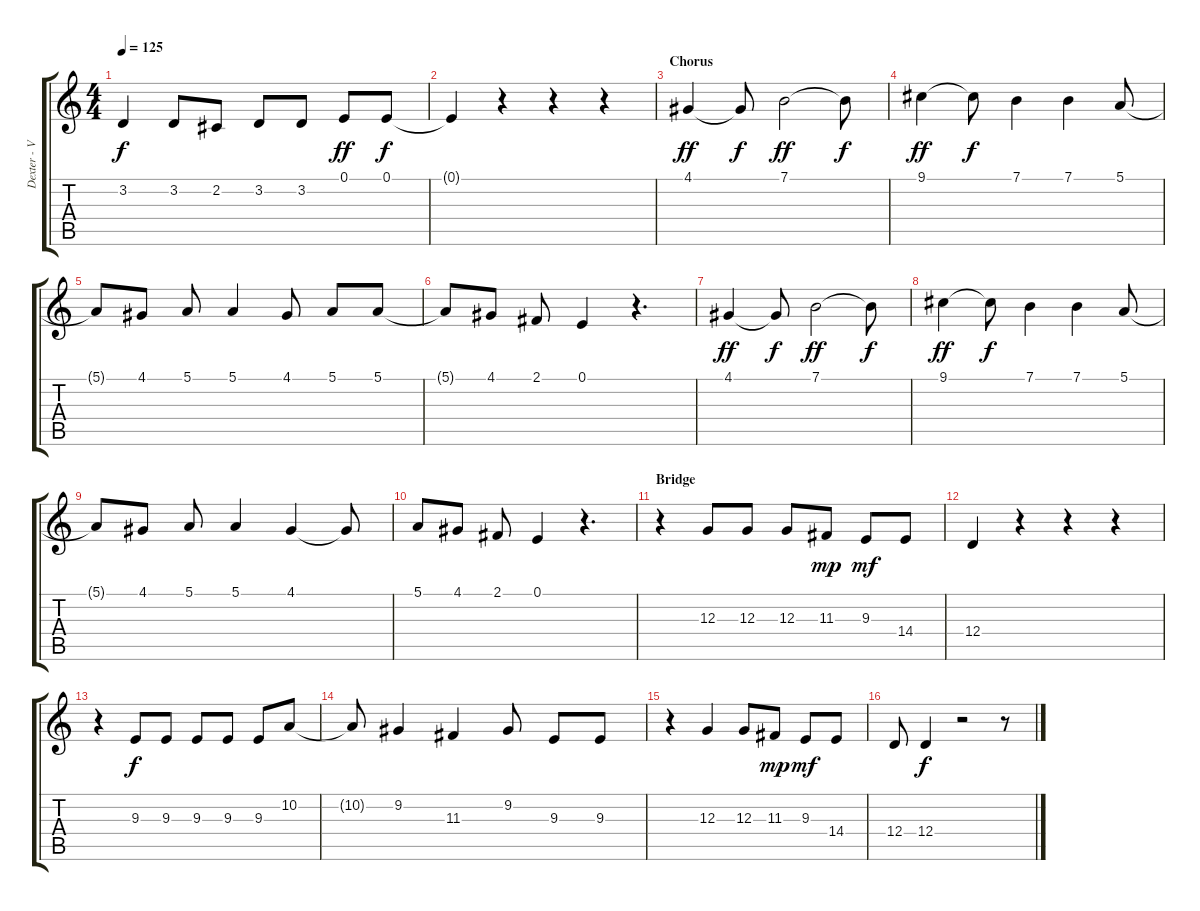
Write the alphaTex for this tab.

\track ("Dexter - Vox" "Dexter - V") {instrument lead6voice}
\staff {score tabs}
\tuning (E4 B3 G3 D3 A2 E2) {hide}
\ts (4 4)
\tempo 125
\clef g2
\ks c
3.2.4{dy f} 3.2.8 2.2.8 3.2.8 3.2.8 0.1.8{dy ff} 0.1.8{dy f} |
0.1{t}.4 r.4 r.4 r.4 |
\section ("" "Chorus")
4.1.4{dy ff} 4.1{t}.8{dy f} 7.1.2{dy ff} 7.1{t}.8{dy f} |
9.1.4{dy ff} 9.1{t}.8{dy f} 7.1.4 7.1.4 5.1.8 |
5.1{t}.8 4.1.8 5.1.8 5.1.4 4.1.8 5.1.8 5.1.8 |
5.1{t}.8 4.1.8 2.1.8 0.1.4 r.4{d} |
4.1.4{dy ff} 4.1{t}.8{dy f} 7.1.2{dy ff} 7.1{t}.8{dy f} |
9.1.4{dy ff} 9.1{t}.8{dy f} 7.1.4 7.1.4 5.1.8 |
5.1{t}.8 4.1.8 5.1.8 5.1.4 4.1.4 4.1{t}.8 |
5.1.8 4.1.8 2.1.8 0.1.4 r.4{d} |
\section ("" "Bridge")
r.4 12.3.8 12.3.8 12.3.8 11.3.8{dy mp} 9.3.8{dy mf} 14.4.8 |
12.4.4 r.4 r.4 r.4 |
r.4 9.3.8{dy f} 9.3.8 9.3.8 9.3.8 9.3.8 10.2.8 |
10.2{t}.8 9.2.4 11.3.4 9.2.8 9.3.8 9.3.8 |
r.4 12.3.4 12.3.8 11.3.8{dy mp} 9.3.8{dy mf} 14.4.8 |
12.4.8 12.4.4{dy f} r.2 r.8
